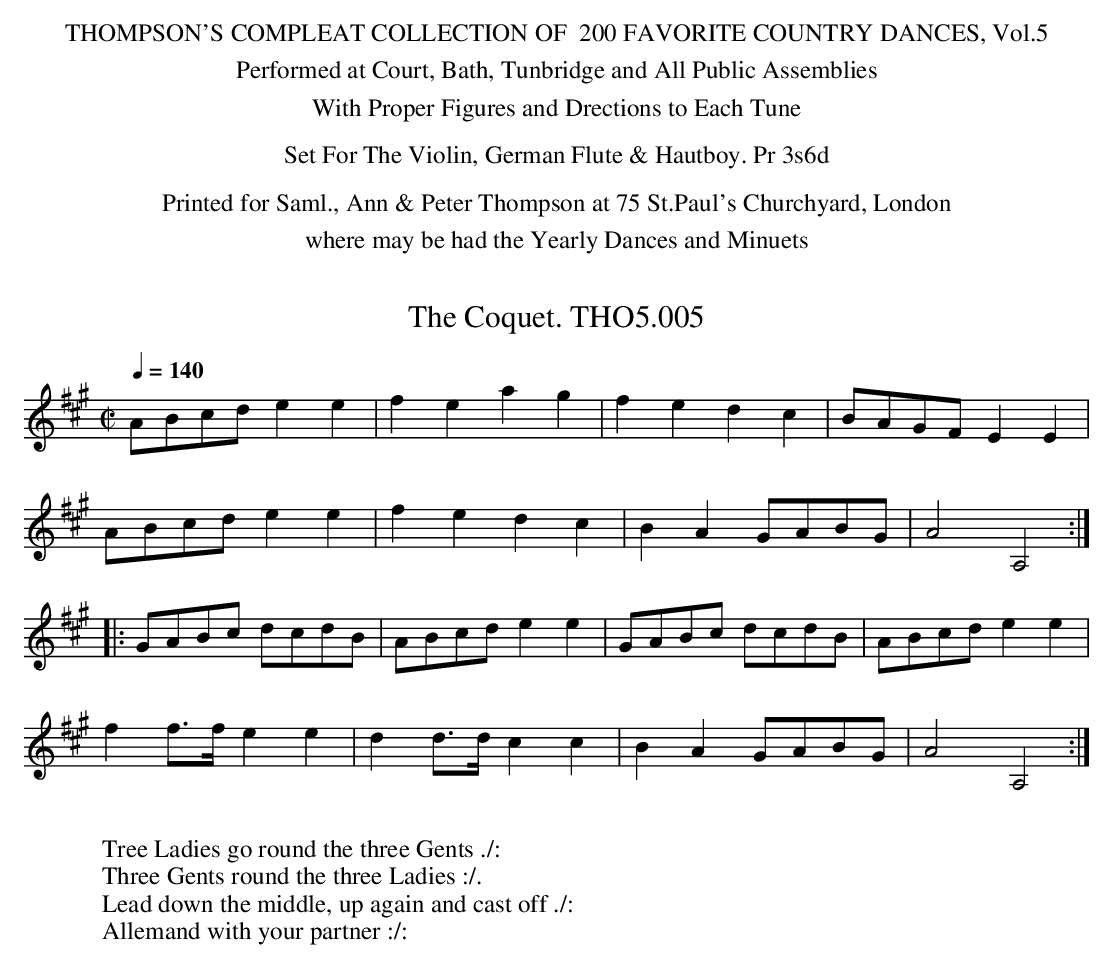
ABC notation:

X:1
T:Coquet. THO5.005, The
M:C|
L:1/8
Q:1/4=140
K:A
ABcd e2e2|f2e2a2g2|f2e2d2c2|BAGF E2E2|
ABcd e2e2|f2e2d2c2|B2A2 GABG|A4 A,4:|
|:GABc dcdB|ABcd e2e2|GABc dcdB|ABcd e2e2|
f2 f>f e2e2|d2d>d c2c2|B2A2 GABG|A4 A,4:|
W:
W:Tree Ladies go round the three Gents ./:
W:Three Gents round the three Ladies :/.
W:Lead down the middle, up again and cast off ./:
W:Allemand with your partner :/:
